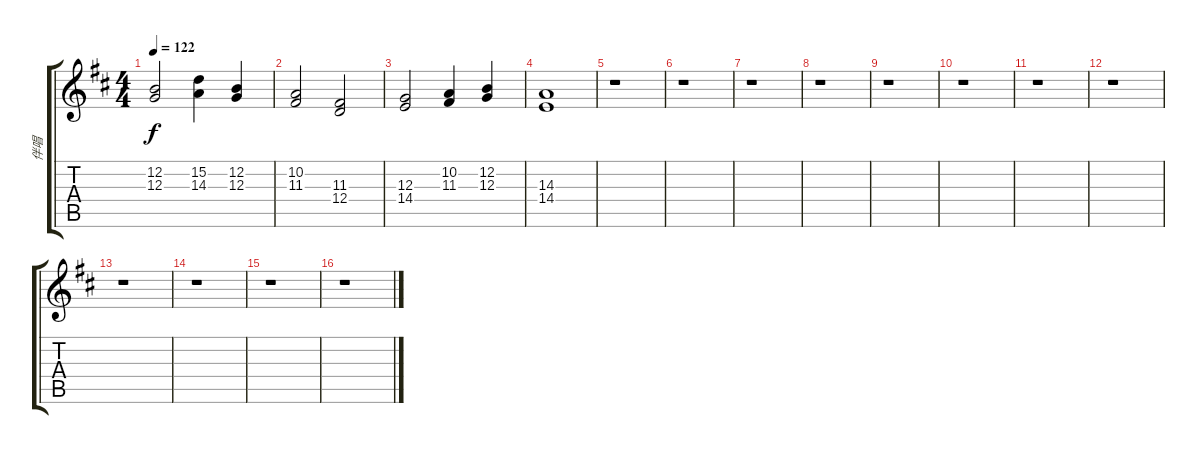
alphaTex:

\track ("伴唱" "伴唱") {instrument synthvoice}
\staff {score tabs}
\tuning (E4 B3 G3 D3 A2 E2) {hide}
\ts (4 4)
\tempo 122
\clef g2
\ks d
(12.2 12.3).2{dy f} (15.2 14.3).4 (12.2 12.3).4 |
(10.2 11.3).2 (11.3 12.4).2 |
(12.3 14.4).2 (10.2 11.3).4 (12.2 12.3).4 |
(14.3 14.4).1 |
r.1 |
r.1 |
r.1 |
r.1 |
r.1 |
r.1 |
r.1 |
r.1 |
r.1 |
r.1 |
r.1 |
r.1
